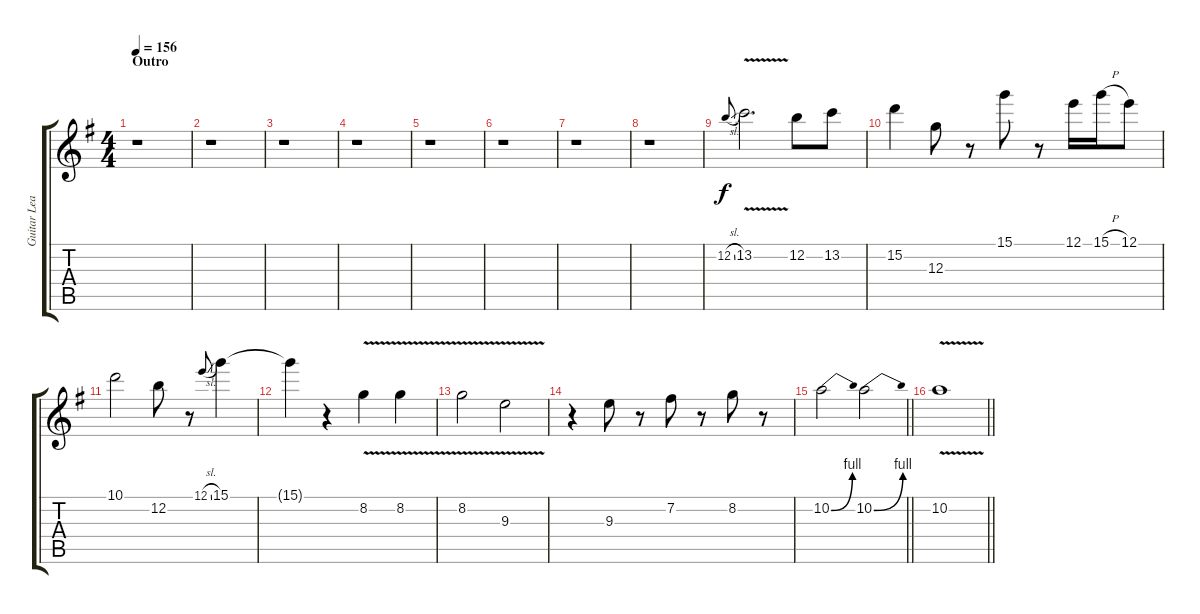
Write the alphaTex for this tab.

\track ("Guitar Lead 2" "Guitar Lea") {instrument overdrivenguitar}
\staff {score tabs}
\tuning (E4 B3 G3 D3 A2 E2) {hide}
\ts (4 4)
\section ("" "Outro")
\tempo 156
\clef g2
\ks g
r.1{dy f} |
r.1 |
r.1 |
r.1 |
r.1 |
r.1 |
r.1 |
r.1 |
12.2{sl}.8{gr onbeat} 13.2{v}.2{d txt ""} 12.2.8 13.2.8 |
15.2.4 12.3.8 r.8 15.1.8 r.8 12.1.16 15.1{h}.16 12.1.8 |
10.1.2 12.2.8 r.8 12.1{sl}.8{gr onbeat} 15.1.4 |
15.1{t}.4 r.4 8.2{v}.4 8.2{v}.4 |
8.2{v}.2 9.3{v}.2 |
r.4 9.3.8 r.8 7.2.8 r.8 8.2.8 r.8 |
\barLineRight lightlight
10.2{be (bend 0 0 60 4)}.2 10.2{be (bend 0 0 60 4)}.2 |
\barLineRight lightlight
10.2{v}.1
